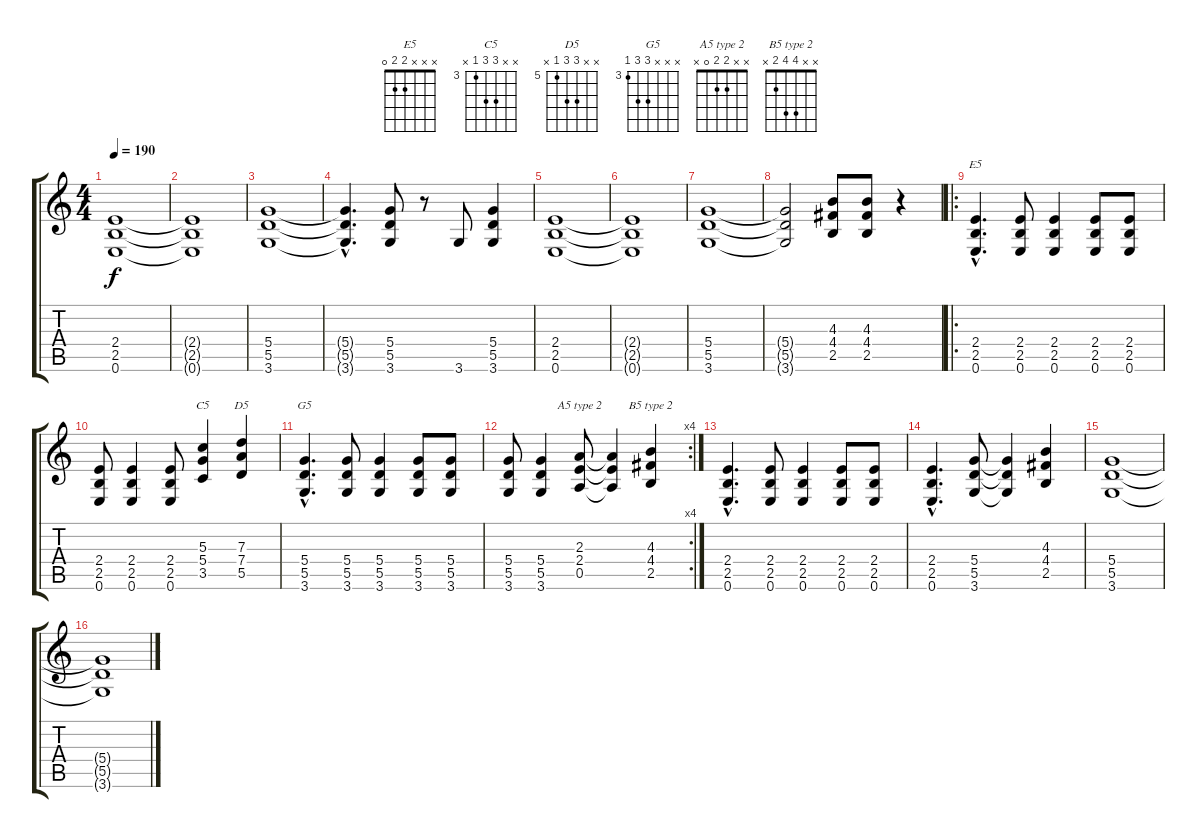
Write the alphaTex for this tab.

\track "" {instrument overdrivenguitar}
\staff {score tabs}
\tuning (E4 B3 G3 D3 A2 E2) {hide}
\chord ("E5" x x x 2 2 0)
\chord ("C5" x x 5 5 3 x) {firstfret 3}
\chord ("D5" x x 7 7 5 x) {firstfret 5}
\chord ("G5" x x x 5 5 3) {firstfret 3}
\chord ("A5 type 2" x x 2 2 0 x)
\chord ("B5 type 2" x x 4 4 2 x)
\ts (4 4)
\tempo 190
\clef g2
\ks c
(2.4 2.5 0.6).1{dy f instrument overdrivenguitar} |
(2.4{t} 2.5{t} 0.6{t}).1 |
(5.4 5.5 3.6).1 |
(5.4{hac t} 5.5{hac t} 3.6{hac t}).4{d} (5.4 5.5 3.6).8 r.8 3.6.8 (5.4 5.5 3.6).4 |
(2.4 2.5 0.6).1 |
(2.4{t} 2.5{t} 0.6{t}).1 |
(5.4 5.5 3.6).1 |
(5.4{t} 5.5{t} 3.6{t}).2 (4.3 4.4 2.5).8 (4.3 4.4 2.5).8 r.4 |
\ro
(2.4{hac} 2.5{hac} 0.6{hac}).4{d ch "E5"} (2.4 2.5 0.6).8 (2.4 2.5 0.6).4 (2.4 2.5 0.6).8 (2.4 2.5 0.6).8 |
(2.4 2.5 0.6).8 (2.4 2.5 0.6).4 (2.4 2.5 0.6).8 (5.3 5.4 3.5).4{ch "C5"} (7.3 7.4 5.5).4{ch "D5"} |
(5.4{hac} 5.5{hac} 3.6{hac}).4{d ch "G5"} (5.4 5.5 3.6).8 (5.4 5.5 3.6).4 (5.4 5.5 3.6).8 (5.4 5.5 3.6).8 |
\rc 4
(5.4 5.5 3.6).8 (5.4 5.5 3.6).4 (2.3 2.4 0.5).8{ch "A5 type 2"} (2.3{t} 2.4{t} 0.5{t}).4 (4.3 4.4 2.5).4{ch "B5 type 2"} |
(2.4{hac} 2.5{hac} 0.6{hac}).4{d} (2.4 2.5 0.6).8 (2.4 2.5 0.6).4 (2.4 2.5 0.6).8 (2.4 2.5 0.6).8 |
(2.4{hac} 2.5{hac} 0.6{hac}).4{d} (5.4 5.5 3.6).8 (5.4{t} 5.5{t} 3.6{t}).4 (4.3 4.4 2.5).4 |
(5.4 5.5 3.6).1 |
(5.4{t} 5.5{t} 3.6{t}).1
